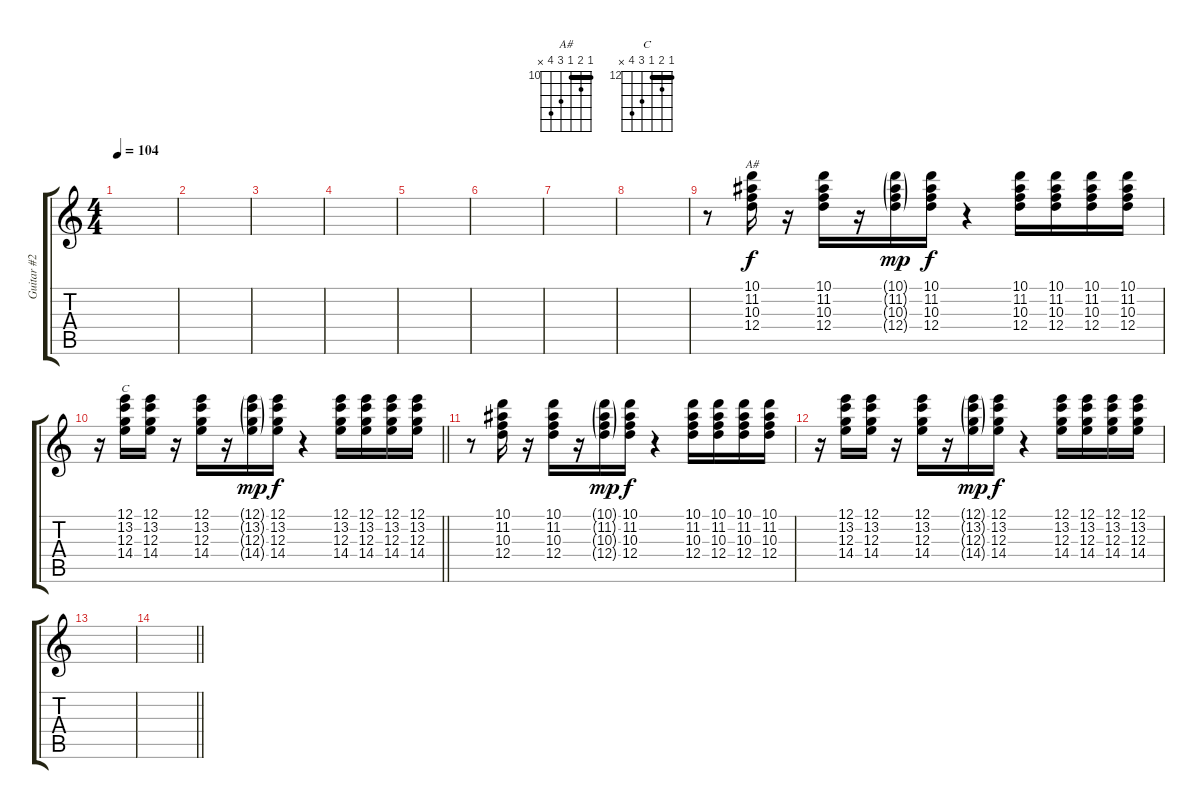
\track ("Guitar #2" "Guitar #2") {instrument overdrivenguitar}
\staff {score tabs}
\tuning (E4 B3 G3 D3 A2 E2) {hide}
\chord ("A#" 10 11 10 12 13 x) {firstfret 10 barre 10}
\chord ("C" 12 13 12 14 15 x) {firstfret 12 barre 12}
\ts (4 4)
\tempo 104
\clef g2
\ks c
|
|
|
|
|
|
|
|
r.8 (10.1 11.2 10.3 12.4).16{ch "A#"} r.16 (10.1 11.2 10.3 12.4).16 r.16 (10.1{g} 11.2{g} 10.3{g} 12.4{g}).16{dy mp} (10.1 11.2 10.3 12.4).16{dy f} r.4 (10.1 11.2 10.3 12.4).16 (10.1 11.2 10.3 12.4).16 (10.1 11.2 10.3 12.4).16 (10.1 11.2 10.3 12.4).16 |
\barLineRight lightlight
r.16 (12.1 13.2 12.3 14.4).16{ch "C"} (12.1 13.2 12.3 14.4).16 r.16 (12.1 13.2 12.3 14.4).16 r.16 (12.1{g} 13.2{g} 12.3{g} 14.4{g}).16{dy mp} (12.1 13.2 12.3 14.4).16{dy f} r.4 (12.1 13.2 12.3 14.4).16 (12.1 13.2 12.3 14.4).16 (12.1 13.2 12.3 14.4).16 (12.1 13.2 12.3 14.4).16 |
r.8 (10.1 11.2 10.3 12.4).16 r.16 (10.1 11.2 10.3 12.4).16 r.16 (10.1{g} 11.2{g} 10.3{g} 12.4{g}).16{dy mp} (10.1 11.2 10.3 12.4).16{dy f} r.4 (10.1 11.2 10.3 12.4).16 (10.1 11.2 10.3 12.4).16 (10.1 11.2 10.3 12.4).16 (10.1 11.2 10.3 12.4).16 |
r.16 (12.1 13.2 12.3 14.4).16 (12.1 13.2 12.3 14.4).16 r.16 (12.1 13.2 12.3 14.4).16 r.16 (12.1{g} 13.2{g} 12.3{g} 14.4{g}).16{dy mp} (12.1 13.2 12.3 14.4).16{dy f} r.4 (12.1 13.2 12.3 14.4).16 (12.1 13.2 12.3 14.4).16 (12.1 13.2 12.3 14.4).16 (12.1 13.2 12.3 14.4).16 |
|
\barLineRight lightlight
